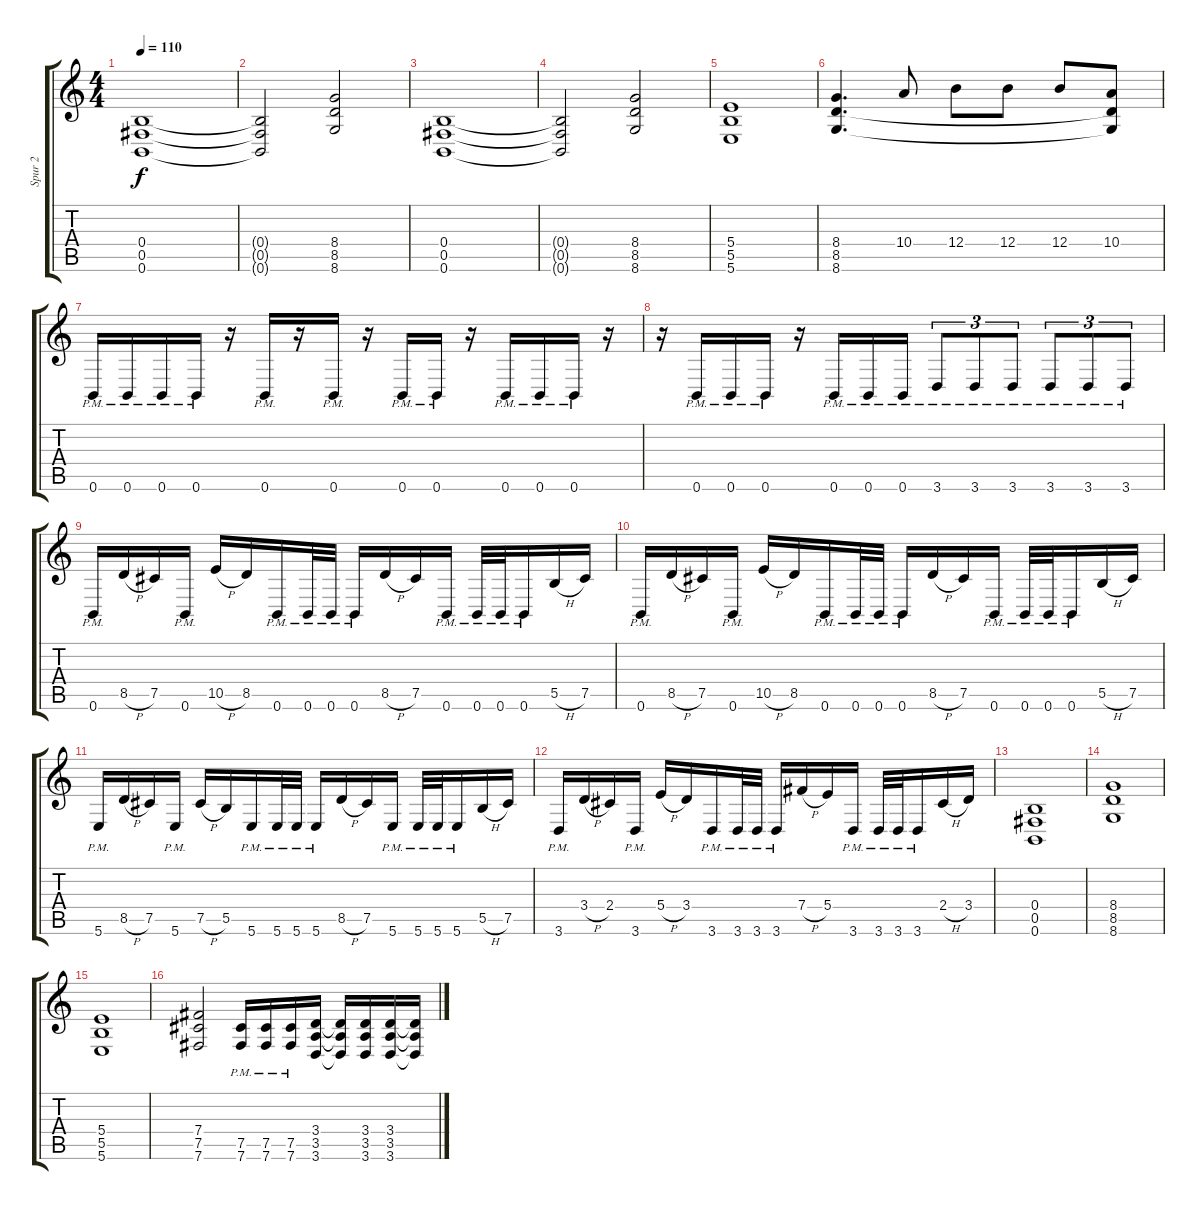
\track ("Spur 2" "Spur 2") {instrument distortionguitar}
\staff {score tabs}
\tuning (Db4 Ab3 E3 B2 Gb2 B1) {hide}
\ts (4 4)
\tempo 110
\clef g2
\ks c
(0.4 0.5 0.6).1{dy f} |
(0.4{t} 0.5{t} 0.6{t}).2 (8.4 8.5 8.6).2 |
(0.4 0.5 0.6).1 |
(0.4{t} 0.5{t} 0.6{t}).2 (8.4 8.5 8.6).2 |
(5.4 5.5 5.6).1 |
(8.4 8.5 8.6).4{d} 10.4.8 12.4.8 12.4.8 12.4.8 (10.4 8.5{t} 8.6{t}).8 |
0.6{pm}.16 0.6{pm}.16 0.6{pm}.16 0.6{pm}.16 r.16 0.6{pm}.16 r.16 0.6{pm}.16 r.16 0.6{pm}.16 0.6{pm}.16 r.16 0.6{pm}.16 0.6{pm}.16 0.6{pm}.16 r.16 |
r.16 0.6{pm}.16 0.6{pm}.16 0.6{pm}.16 r.16 0.6{pm}.16 0.6{pm}.16 0.6{pm}.16 3.6{pm}.8{tu (3 2)} 3.6{pm}.8{tu (3 2)} 3.6{pm}.8{tu (3 2)} 3.6{pm}.8{tu (3 2)} 3.6{pm}.8{tu (3 2)} 3.6{pm}.8{tu (3 2)} |
0.6{pm}.16 8.5{h}.16 7.5.16 0.6{pm}.16 10.5{h}.16 8.5.16 0.6{pm}.16 0.6{pm}.32 0.6{pm}.32 0.6{pm}.16 8.5{h}.16 7.5.16 0.6{pm}.16 0.6{pm}.32 0.6{pm}.32 0.6{pm}.16 5.5{h}.16 7.5.16 |
0.6{pm}.16 8.5{h}.16 7.5.16 0.6{pm}.16 10.5{h}.16 8.5.16 0.6{pm}.16 0.6{pm}.32 0.6{pm}.32 0.6{pm}.16 8.5{h}.16 7.5.16 0.6{pm}.16 0.6{pm}.32 0.6{pm}.32 0.6{pm}.16 5.5{h}.16 7.5.16 |
5.6{pm}.16 8.5{h}.16 7.5.16 5.6{pm}.16 7.5{h}.16 5.5.16 5.6{pm}.16 5.6{pm}.32 5.6{pm}.32 5.6{pm}.16 8.5{h}.16 7.5.16 5.6{pm}.16 5.6{pm}.32 5.6{pm}.32 5.6{pm}.16 5.5{h}.16 7.5.16 |
3.6{pm}.16 3.4{h}.16 2.4.16 3.6{pm}.16 5.4{h}.16 3.4.16 3.6{pm}.16 3.6{pm}.32 3.6{pm}.32 3.6{pm}.16 7.4{h}.16 5.4.16 3.6{pm}.16 3.6{pm}.32 3.6{pm}.32 3.6{pm}.16 2.4{h}.16 3.4.16 |
(0.4 0.5 0.6).1 |
(8.4 8.5 8.6).1 |
(5.4 5.5 5.6).1 |
(7.4 7.5 7.6).2 (7.5{pm} 7.6{pm}).16 (7.5{pm} 7.6{pm}).16 (7.5{pm} 7.6{pm}).16 (3.4 3.5 3.6).16 (3.4{t} 3.5{t} 3.6{t}).16 (3.4 3.5 3.6).16 (3.4 3.5 3.6).16 (3.4{t} 3.5{t} 3.6{t}).16
